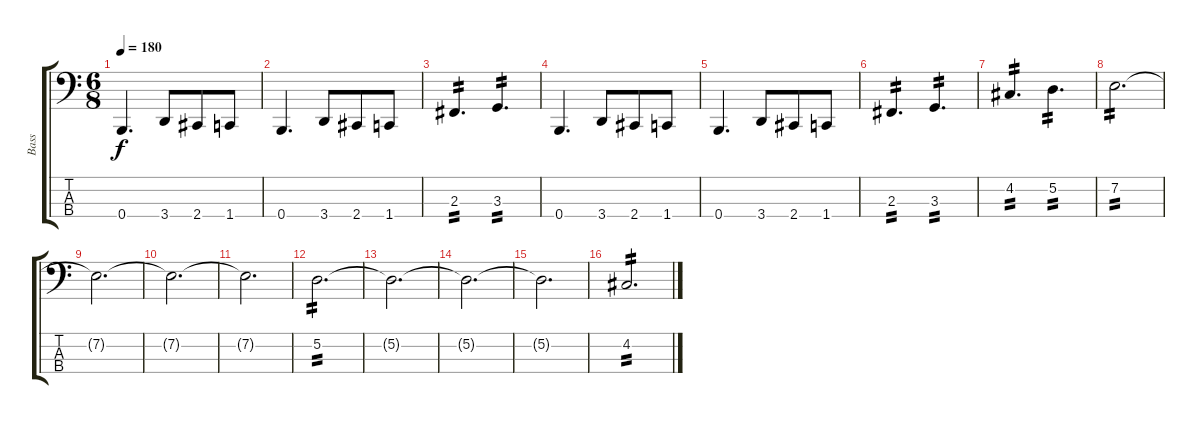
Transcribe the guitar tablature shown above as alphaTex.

\track ("Bass" "Bass") {instrument electricbasspick}
\staff {score tabs}
\tuning (D2 A1 E1 B0) {hide}
\ts (6 8)
\tempo 180
\clef f4
\ks c
0.4.4{d dy f} 3.4.8 2.4.8 1.4.8 |
0.4.4{d} 3.4.8 2.4.8 1.4.8 |
2.3.4{d tp 2} 3.3.4{d tp 2} |
0.4.4{d} 3.4.8 2.4.8 1.4.8 |
0.4.4{d} 3.4.8 2.4.8 1.4.8 |
2.3.4{d tp 2} 3.3.4{d tp 2} |
4.2.4{d tp 2} 5.2.4{d tp 2} |
7.2.2{d tp 2} |
7.2{t}.2{d} |
7.2{t}.2{d} |
7.2{t}.2{d} |
5.2.2{d tp 2} |
5.2{t}.2{d} |
5.2{t}.2{d} |
5.2{t}.2{d} |
4.2.2{d tp 2}
